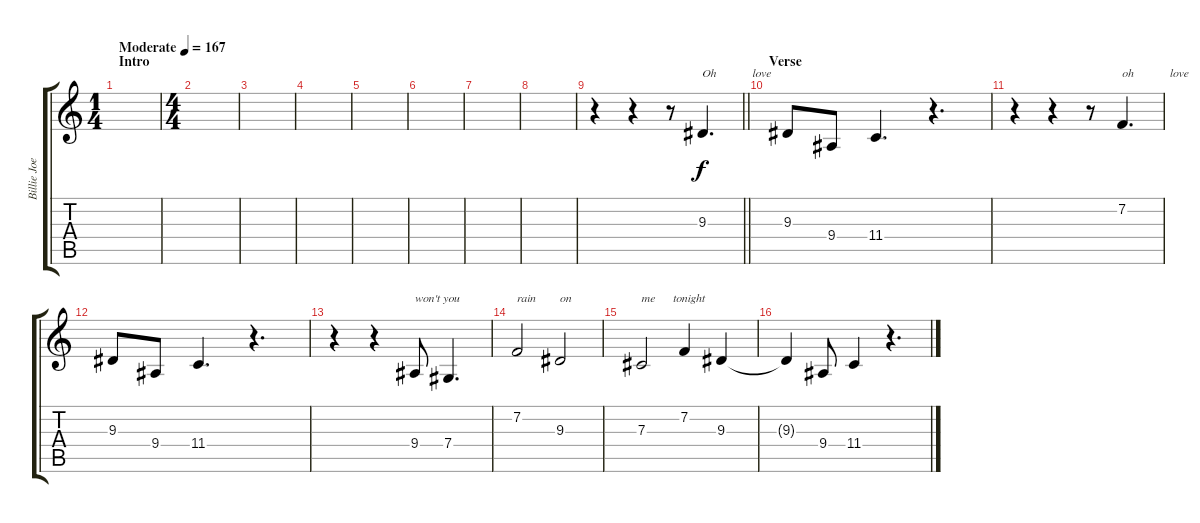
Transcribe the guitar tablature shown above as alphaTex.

\track ("Billie Joe Armstrong - Vocals" "Billie Joe") {instrument altosax}
\staff {score tabs}
\tuning (Eb4 Bb3 Gb3 Db3 Ab2 Eb2) {hide}
\ts (1 4)
\section ("" "Intro")
\tempo (167 "Moderate")
\clef g2
\ks c
|
\ts (4 4)
|
|
|
|
|
|
|
\barLineRight lightlight
r.4 r.4 r.8 9.3.4{d txt "Oh            love"} |
\section ("" "Verse")
9.3.8 9.4.8 11.4.4{d} r.4{d} |
r.4 r.4 r.8 7.2.4{d txt "oh            love"} |
9.3.8 9.4.8 11.4.4{d} r.4{d} |
r.4 r.4 9.4.8{txt "won't you"} 7.4.4{d} |
7.2.2{txt "rain"} 9.3.2{txt "on"} |
7.3.2{txt "me      tonight"} 7.2.4 9.3.4 |
9.3{t}.4 9.4.8 11.4.4 r.4{d}
